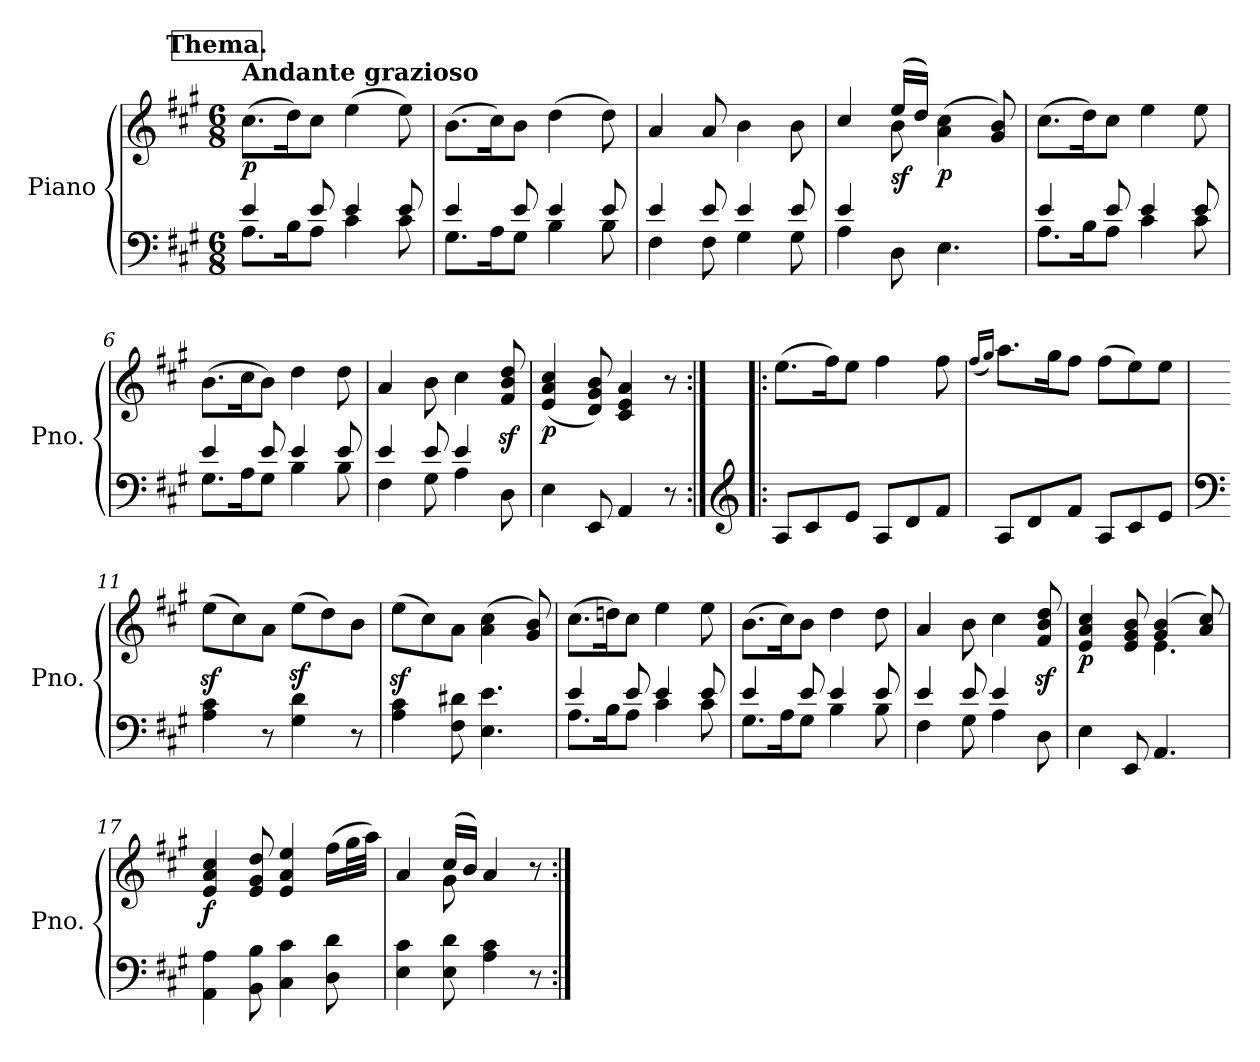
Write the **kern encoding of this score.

**kern	**kern	**dynam
*part1	*part1	*part1
*staff2	*staff1	*staff1/2
*I"Piano	*	*
*I'Pno.	*	*
*clefF4	*clefG2	*
*k[f#c#g#]	*k[f#c#g#]	*
*M6/8	*M6/8	*
*MM60	*MM60	*
!!LO:REH:place=s1:a:B:fs=14:t=Thema.
=1	=1	=1
*^	*	*
!	!	!LO:TX:a:B:t=Andante grazioso	!
!	!	!	!LO:DY:b
4e/	8.A\L	(>8.cc#\L	p
.	16B\K	16dd\K)	.
8e/	8A\J	8cc#\J	.
4e/	4c#\	(>4ee\	.
8e/	8c#\	8ee\)	.
=2	=2	=2	=2
4e/	8.G#\L	(>8.b\L	.
.	16A\K	16cc#\K)	.
8e/	8G#\J	8b\J	.
4e/	4B\	(>4dd\	.
8e/	8B\	8dd\)	.
=3	=3	=3	=3
4e/	4F#\	4a/	.
8e/	8F#\	8a/	.
4e/	4G#\	4b\	.
8e/	8G#\	8b\	.
=4	=4	=4	=4
*	*	*^	*
4e/	4A\	4cc#/	4ryy	.
!	!	!	!	!LO:DY:b
8D\	2ryy	(>16ee/LL	8b\	sf
.	.	16dd/JJ)	.	.
!	!	!	!	!LO:DY:b
4.E\	.	(>4a\ 4cc#\	4.ryy	p
.	.	8g#/ 8b/)	.	.
*	*	*v	*v	*
=5	=5	=5	=5
4e/	8.A\L	(>8.cc#\L	.
.	16B\K	16dd\K)	.
8e/	8A\J	8cc#\J	.
4e/	4c#\	4ee\	.
8e/	8c#\	8ee\	.
!!LO:LB:g=z
=6	=6	=6	=6
4e/	8.G#\L	(>8.b\L	.
.	16A\K	16cc#\K	.
8e/	8G#\J	8b\J)	.
4e/	4B\	4dd\	.
8e/	8B\	8dd\	.
=7	=7	=7	=7
4e/	4F#\	4a/	.
8e/	8G#\	8b\	.
4e/	4A\	4cc#\	.
8D\	8ryy	8f#/z< 8b/z< 8dd/z<	.
=8	=8	=8	=8
!	!	!	!LO:DY:b
*v	*v	*	*
4E\	(<4e/ 4a/ 4cc#/	p
8EE/	8d/ 8g#/ 8b/)	.
4AA/	4c#/ 4e/ 4a/	.
8r	8r	.
!!LO:LB:g=z
=9:|!|:	=9:|!|:	=9:|!|:
*clefG2	*	*
8A/L	(>8.ee\L	.
8c#/	.	.
.	16ff#\K)	.
8e/J	8ee\J	.
8A/L	4ff#\	.
8d/	.	.
8f#/J	8ff#\	.
=10	=10	=10
.	(<16qff#/LL	.
.	16qgg#/JJ)	.
8A/L	8.aa\L	.
8d/	.	.
.	16gg#\K	.
8f#/J	8ff#\J	.
8A/L	(>8ff#\L	.
8c#/	8ee\)	.
8e/J	8ee\J	.
=11	=11	=11
*clefF4	*	*
4A\ 4c#\	(>8eez<\L	.
.	8cc#\)	.
8r	8a\J	.
4G#\ 4d\	(>8eez<\L	.
.	8dd\)	.
8r	8b\J	.
=12	=12	=12
4A\ 4c#\	(>8eez<\L	.
.	8cc#\)	.
8F#\ 8d#X\	8a\J	.
4.E\ 4.e\	(>4a\ 4cc#\	.
.	8g#/ 8b/)	.
=13	=13	=13
*^	*	*
4e/	8.A\L	(>8.cc#\L	.
.	16B\K	16ddn\K)	.
8e/	8A\J	8cc#\J	.
4e/	4c#\	4ee\	.
8e/	8c#\	8ee\	.
!!LO:PB:g=z
=14	=14	=14	=14
4e/	8.G#\L	(>8.b\L	.
.	16A\K	16cc#\K)	.
8e/	8G#\J	8b\J	.
4e/	4B\	4dd\	.
8e/	8B\	8dd\	.
=15	=15	=15	=15
4e/	4F#\	4a/	.
8e/	8G#\	8b\	.
4e/	4A\	4cc#\	.
8D\	8ryy	8f#/z< 8b/z< 8dd/z<	.
=16	=16	=16	=16
*	*	*^	*
!	!	!	!	!LO:DY:b
*v	*v	*	*	*
4E\	4e/ 4a/ 4cc#/	4.ryy	p
8EE/	8e/ 8g#/ 8b/	.	.
4.AA/	(>4g#/ 4b/	4.e\	.
.	8a/ 8cc#/)	.	.
*	*v	*v	*
=17	=17	=17
!	!	!LO:DY:b
4AA\ 4A\	4e/ 4a/ 4cc#/	f
8BB\ 8B\	8e/ 8g#/ 8dd/	.
4C#\ 4c#\	4e/ 4a/ 4ee/	.
8D\ 8d\	(>16ff#\LL	.
.	32gg#\L	.
.	32aa\JJJ)	.
=18	=18	=18
*	*^	*
4E\ 4c#\	4a/	4ryy	.
8E\ 8d\	(>16cc#/LL	8g#\	.
.	16b/JJ)	.	.
4A\ 4c#\	4a/	4.ryy	.
8r	8r	.	.
*	*v	*v	*
=:|!	=:|!	=:|!
*-	*-	*-
